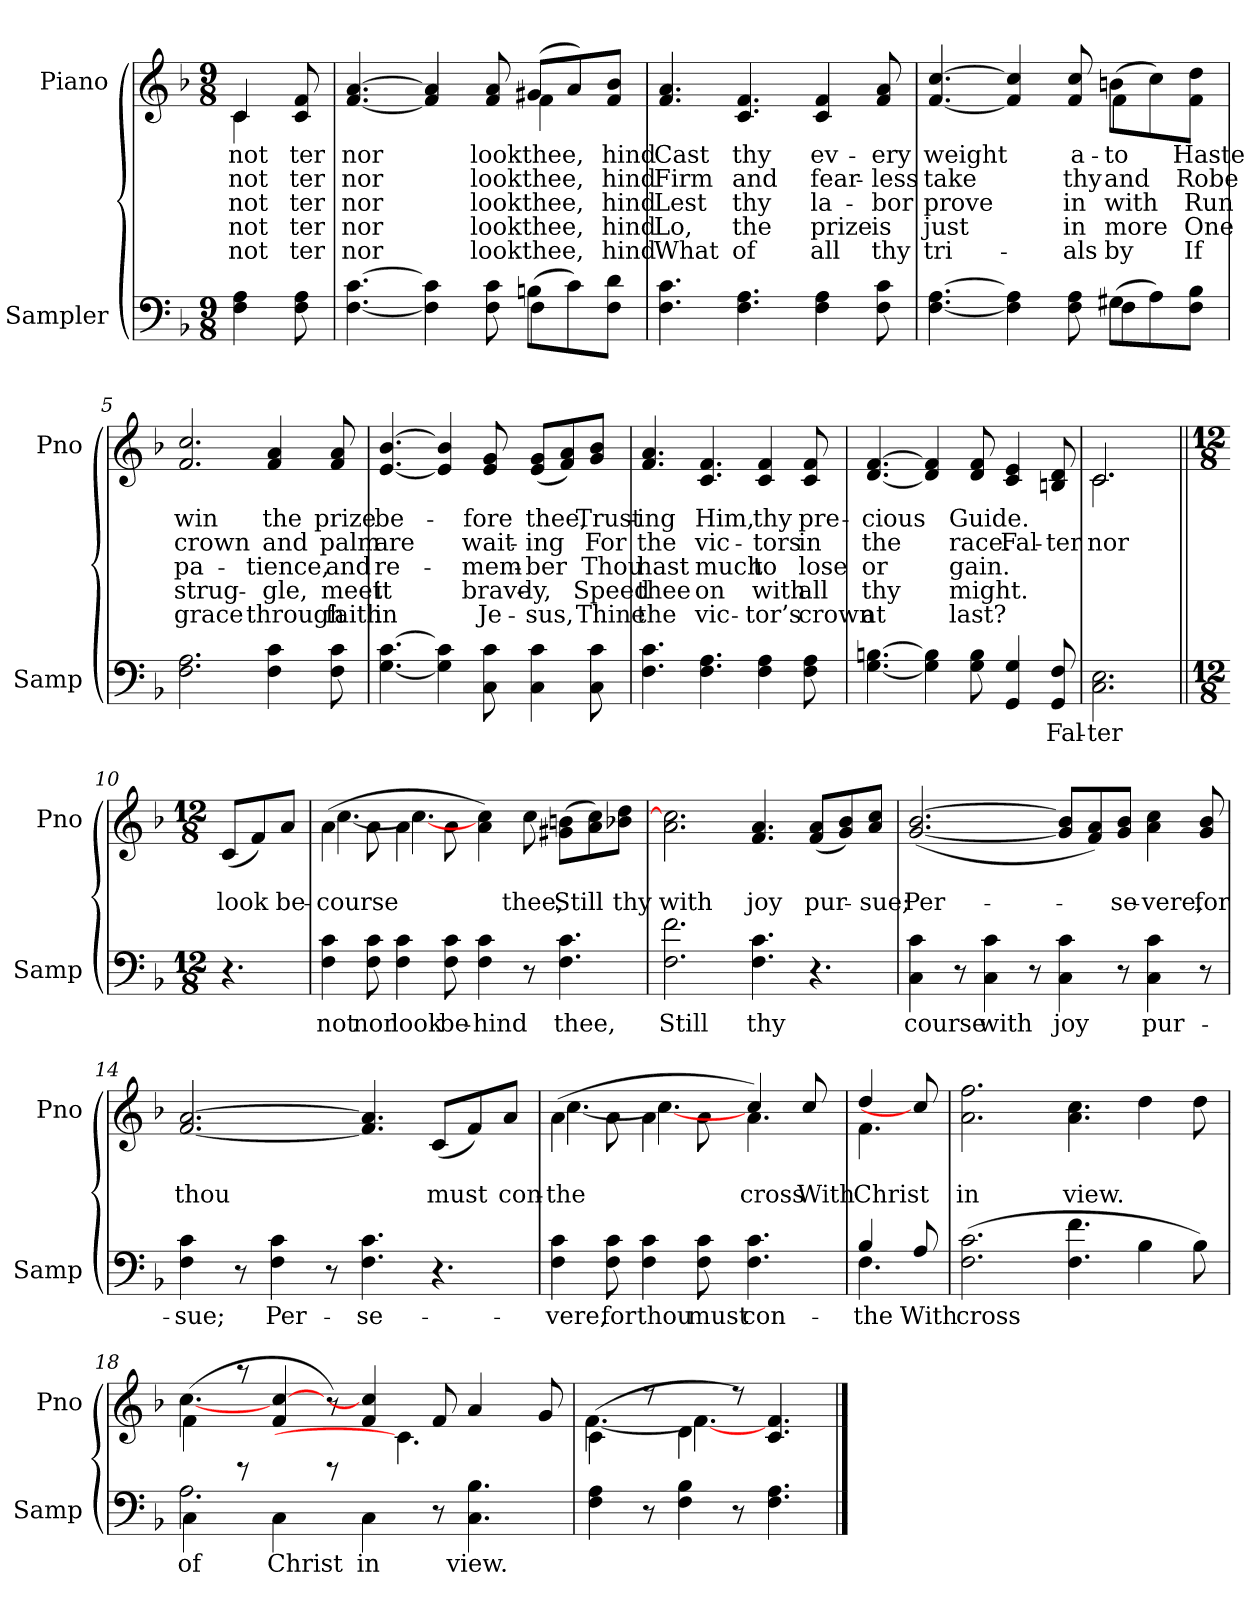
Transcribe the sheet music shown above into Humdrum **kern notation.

**kern	**text	**kern	**text	**text	**text	**text	**text
*part2	*part2	*part1	*part1	*part1	*part1	*part1	*part1
*staff2	*staff2	*staff1	*staff1	*staff1	*staff1	*staff1	*staff1
*I"Sampler	*	*I"Piano	*	*	*	*	*
*I'Samp	*	*I'Pno	*	*	*	*	*
*clefF4	*	*clefG2	*	*	*	*	*
*k[b-]	*	*k[b-]	*	*	*	*	*
*F:	*	*F:	*	*	*	*	*
*M9/8	*	*M9/8	*	*	*	*	*
=1	=1	=1	=1	=1	=1	=1	=1
*	*	*^	*	*	*	*	*
4F 4A	.	4c/	4c	not	not	not	not	not
8F 8A	.	8c 8f	8ryy	-ter	-ter	-ter	-ter	-ter
=2	=2	=2	=2	=2	=2	=2	=2	=2
*^	*	*	*	*	*	*	*	*
[4.F [4.c	2.ryy	.	[4.f [4.a	2.ryy	nor	nor	nor	nor	nor
4F] 4c]	.	.	4f] 4a]	.	.	.	.	.	.
8F 8c	.	.	8f 8a	.	look	look	look	look	look
(8Bn\L	4F	.	(8g#X/L	4f	thee,	thee,	thee,	thee,	thee,
8c\)	.	.	8a/)	.	.	.	.	.	.
8F\ 8d\J	8ryy	.	8f/ 8b-/J	8ryy	-hind	-hind	-hind	-hind	-hind
*v	*v	*	*	*	*	*	*	*	*
*	*	*v	*v	*	*	*	*	*
=3	=3	=3	=3	=3	=3	=3	=3
4.F 4.c	.	4.f 4.a	Cast	Firm	Lest	Lo,	What
4.F 4.A	.	4.c 4.f	thy	and	thy	the	of
4F 4A	.	4c 4f	ev-	fear-	la-	prize	all
8F 8c	.	8f 8a	-ery	-less	-bor	is	thy
=4	=4	=4	=4	=4	=4	=4	=4
*^	*	*^	*	*	*	*	*
[4.F [4.A	2.ryy	.	[4.f [4.cc	2.ryy	weight	take	prove	just	tri-
4F] 4A]	.	.	4f] 4cc]	.	.	.	.	.	.
8F 8A	.	.	8f 8cc	.	a-	thy	in	in	-als
(8G#X\L	4F	.	(8bn\L	4f	to	and	with	more	by
8A\)	.	.	8cc\)	.	.	.	.	.	.
8F\ 8B-\J	8ryy	.	8f\ 8dd\J	8ryy	Haste	Robe	Run	One	If
*v	*v	*	*	*	*	*	*	*	*
*	*	*v	*v	*	*	*	*	*
=5	=5	=5	=5	=5	=5	=5	=5
2.F 2.A	.	2.f 2.cc	win	crown	pa-	strug-	grace
4F 4c	.	4f 4a	the	and	-tience,	-gle,	through
8F 8c	.	8f 8a	prize	palm	and	meet	faith
=6	=6	=6	=6	=6	=6	=6	=6
[4.G [4.c	.	[4.e [4.b-	be-	are	re-	it	in
4G] 4c]	.	4e] 4b-]	.	.	.	.	.
8C 8c	.	8e 8g	-fore	wait-	-mem-	brave-	Je-
4C 4c	.	(8e/ 8g/L	thee,	-ing	-ber	-ly,	-sus,
.	.	8f/ 8a/)	.	.	.	.	.
8C 8c	.	8g/ 8b-/J	Trust-	For	Thou	Speed	Thine
=7	=7	=7	=7	=7	=7	=7	=7
4.F 4.c	.	4.f 4.a	-ing	the	hast	thee	the
4.F 4.A	.	4.c 4.f	Him,	vic-	much	on	vic-
4F 4A	.	4c 4f	thy	-tors	to	with	-tor’s
8F 8A	.	8c 8f	pre-	in	lose	all	crown
=8	=8	=8	=8	=8	=8	=8	=8
[4.G [4.Bn	.	[4.d [4.f	-cious	the	or	thy	at
4G] 4B]	.	4d] 4f]	.	.	.	.	.
8G 8B	.	8d 8f	Guide.	race.	gain.	might.	last?
4GG 4G	.	4c 4e	.	Fal-	.	.	.
8GG 8F	Fal-	8Bn 8d	.	-ter	.	.	.
=9	=9	=9	=9	=9	=9	=9	=9
*	*	*^	*	*	*	*	*
2.C 2.E	-ter	2.c/	2.c	.	nor	.	.	.
*	*	*v	*v	*	*	*	*	*
=10||	=10||	=10||	=10||	=10||	=10||	=10||	=10||
*M12/8	*	*M12/8	*	*	*	*	*
*	*	*^	*	*	*	*	*
!	!	!LO:TX:t=Refrain	!	!	!	!	!	!
*	*	*v	*v	*	*	*	*	*
4.r	.	(8c/L	.	look	.	.	.
.	.	8f/)	.	.	.	.	.
.	.	8a/J	.	be-	.	.	.
=11	=11	=11	=11	=11	=11	=11	=11
*	*	*^	*	*	*	*	*
4F 4c	not	(4a\	[4.cc	.	course	.	.	.
8F 8c	nor	8a\	.	.	.	.	.	.
4F 4c	look	4a\	4.cc_	.	.	.	.	.
8F 8c	be-	8a\	.	.	.	.	.	.
4F 4c	-hind	4a 4cc)	2.ryy	.	.	.	.	.
8r	.	8cc	.	.	thee,	.	.	.
4.F 4.c	thee,	(8g#X\ 8bn\L	.	.	Still	.	.	.
.	.	8a\ 8cc\)	.	.	.	.	.	.
.	.	8b-X\ 8dd\J	.	.	thy	.	.	.
*	*	*v	*v	*	*	*	*	*
=12	=12	=12	=12	=12	=12	=12	=12
2.F 2.f	Still	2.a 2.cc]	.	with	.	.	.
4.F 4.c	thy	4.f 4.a	.	joy	.	.	.
4.r	.	(8f/ 8a/L	.	pur-	.	.	.
.	.	8g/ 8b-/)	.	.	.	.	.
.	.	8a/ 8cc/J	.	-sue;	.	.	.
=13	=13	=13	=13	=13	=13	=13	=13
4C 4c	course	([2.g [2.b-	.	Per-	.	.	.
8r	.	.	.	.	.	.	.
4C 4c	with	.	.	.	.	.	.
8r	.	.	.	.	.	.	.
4C 4c	joy	8g]/ 8b-]/L	.	.	.	.	.
.	.	8f/ 8a/)	.	.	.	.	.
8r	.	8g/ 8b-/J	.	-se-	.	.	.
4C 4c	pur-	4a 4cc	.	-vere,	.	.	.
8r	.	8g 8b-	.	for	.	.	.
=14	=14	=14	=14	=14	=14	=14	=14
4F 4c	-sue;	[2.f [2.a	.	thou	.	.	.
8r	.	.	.	.	.	.	.
4F 4c	Per-	.	.	.	.	.	.
8r	.	.	.	.	.	.	.
4.F 4.c	-se-	4.f] 4.a]	.	.	.	.	.
4.r	.	(8c/L	.	must	.	.	.
.	.	8f/)	.	.	.	.	.
.	.	8a/J	.	con-	.	.	.
=15	=15	=15	=15	=15	=15	=15	=15
*	*	*^	*	*	*	*	*
4F 4c	-vere,	(4a\	[4.cc	.	the	.	.	.
8F 8c	for	8a\	.	.	.	.	.	.
4F 4c	thou	4a\	4.cc_	.	.	.	.	.
8F 8c	must	8a\	.	.	.	.	.	.
4.F 4.c	con-	4cc/)	4.a	.	cross	.	.	.
.	.	8cc/	.	.	With	.	.	.
=16	=16	=16	=16	=16	=16	=16	=16	=16
*^	*	*	*	*	*	*	*	*
4B-/	4.F	the	4dd/	4.f	.	Christ	.	.	.
8A/	.	With	8cc/]	.	.	.	.	.	.
*v	*v	*	*	*	*	*	*	*	*
*	*	*v	*v	*	*	*	*	*
=17	=17	=17	=17	=17	=17	=17	=17
(2.F 2.c	cross	2.a 2.ff	.	in	.	.	.
4.F 4.f	.	4.a 4.cc	.	view.	.	.	.
4B-	.	4dd	.	.	.	.	.
8B-)	.	8dd	.	.	.	.	.
=18	=18	=18	=18	=18	=18	=18	=18
*^	*	*^	*	*	*	*	*
4C\	2.A	of	(4f\	[4.cc	.	.	.	.	.
8r	.	.	8r	.	.	.	.	.	.
4C\	.	Christ	4f [4cc	2ryy	.	.	.	.	.
8r	.	.	8r)	.	.	.	.	.	.
4C\	2.ryy	in	4f 4cc]	.	.	.	.	.	.
.	.	.	.	4.c]	.	.	.	.	.
8r	.	.	8f	.	.	.	.	.	.
4.C 4.B-	.	view.	4a/	.	.	.	.	.	.
.	.	.	.	4ryy	.	.	.	.	.
.	.	.	8g/	.	.	.	.	.	.
*v	*v	*	*	*	*	*	*	*	*
=19	=19	=19	=19	=19	=19	=19	=19	=19
4F 4A	.	(4c\	[4.f	.	.	.	.	.
8r	.	8r	.	.	.	.	.	.
4F 4B-	.	4d\	4.f_	.	.	.	.	.
8r	.	8r)	.	.	.	.	.	.
4.F 4.A	.	4.c 4.f	4.ryy	.	.	.	.	.
*	*	*v	*v	*	*	*	*	*
==	==	==	==	==	==	==	==
*-	*-	*-	*-	*-	*-	*-	*-
